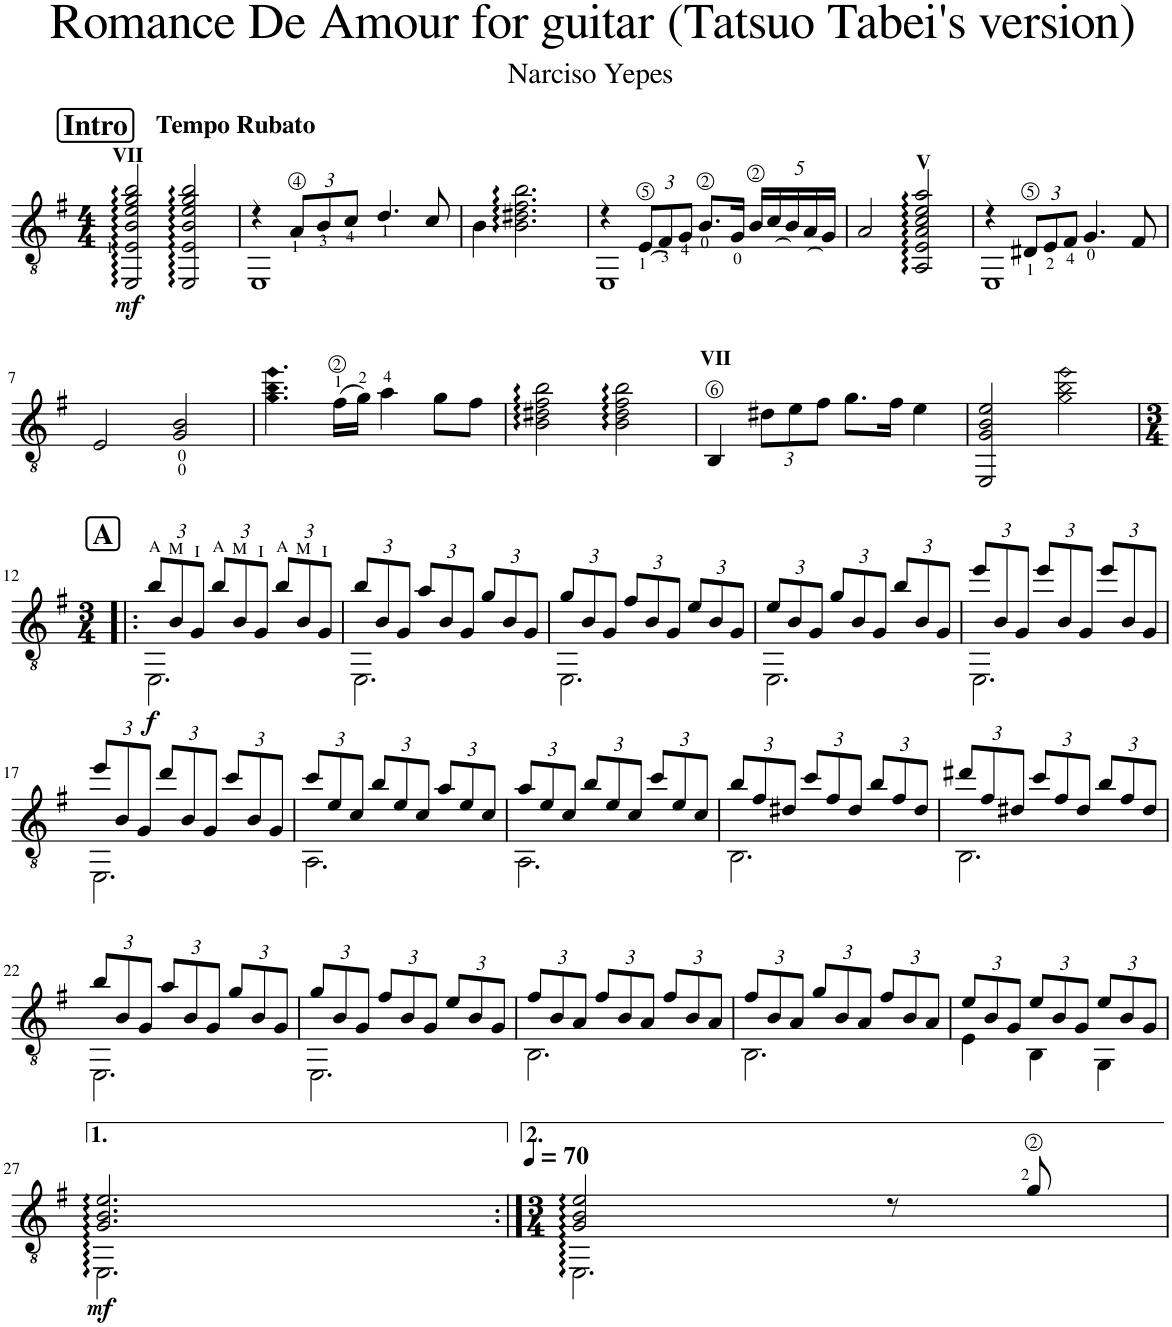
**kern	**dynam
*part1	*part1
*staff1	*staff1
*I"Classical Guitar	*
*I'Guit.	*
*clefGv2	*
*k[f#]	*
*M4/4	*
!!LO:REH:place=s1:a:B:cj:fs=14:t=Intro
=1	=1
!LO:TX:a:B:t=Tempo Rubato	!
!LO:TX:a:B:t=VII	!
!	!LO:DY:b
2EE/ 2E/ 2B/ 2e/ 2g/ 2b/	mf
2EE/ 2E/ 2B/ 2e/ 2g/ 2b/	.
=2	=2
*^	*
4r	1EE	.
*Xbrackettup	*	*
12A/L	.	.
12B/	.	.
12c/J	.	.
4.d/	.	.
8c/	.	.
*v	*v	*
=3	=3
4B\	.
2.B\ 2.d#X\ 2.f#\ 2.b\	.
=4	=4
*^	*
4r	1EE	.
(12E/L	.	.
12F#/)	.	.
12G</J	.	.
8.B/L	.	.
16G</Jk	.	.
20B/LL	.	.
(20c/	.	.
20B/)	.	.
(20A/	.	.
20G/JJ)	.	.
*v	*v	*
=5	=5
2A/	.
!LO:TX:a:B:t=V	!
2AA/ 2E/ 2A/ 2c/ 2e/ 2a/	.
=6	=6
*^	*
4r	1EE	.
12D#X</L	.	.
12E</	.	.
12F#</J	.	.
4.G</	.	.
8F#/	.	.
*v	*v	*
!!LO:LB:g=z
=7	=7
2E/	.
2G/ 2B/	.
=8	=8
4.g\ 4.b\ 4.ee\	.
(16f#\LL	.
16g\JJ)	.
4a\	.
8g\L	.
8f#\J	.
=9	=9
2B\ 2d#X\ 2f#\ 2b\	.
2B\ 2d#\ 2f#\ 2b\	.
=10	=10
!LO:TX:a:B:t=VII	!
4BB/	.
12d#X\L	.
12e\	.
12f#\J	.
8.g\L	.
16f#\Jk	.
4e\	.
=11	=11
2EE/ 2G/ 2B/ 2e/	.
2g\ 2b\ 2ee\	.
!!LO:LB:g=z
=12!|:	=12!|:
!!LO:REH:place=s1:a:B:cj:fs=14:t=A
*M3/4	*
*^	*
!	!	!LO:DY:b
12b/L	2.EE\	f
12B/	.	.
12G/J	.	.
12b/L	.	.
12B/	.	.
12G/J	.	.
12b/L	.	.
12B/	.	.
12G/J	.	.
=13	=13	=13
12b/L	2.EE\	.
12B/	.	.
12G/J	.	.
12a/L	.	.
12B/	.	.
12G/J	.	.
12g/L	.	.
12B/	.	.
12G/J	.	.
=14	=14	=14
12g/L	2.EE\	.
12B/	.	.
12G/J	.	.
12f#/L	.	.
12B/	.	.
12G/J	.	.
12e/L	.	.
12B/	.	.
12G/J	.	.
=15	=15	=15
12e/L	2.EE\	.
12B/	.	.
12G/J	.	.
12g/L	.	.
12B/	.	.
12G/J	.	.
12b/L	.	.
12B/	.	.
12G/J	.	.
=16	=16	=16
12ee/L	2.EE\	.
12B/	.	.
12G/J	.	.
12ee/L	.	.
12B/	.	.
12G/J	.	.
12ee/L	.	.
12B/	.	.
12G/J	.	.
!!LO:LB:g=z	!!
=17	=17	=17
12ee/L	2.EE\	.
12B/	.	.
12G/J	.	.
12dd/L	.	.
12B/	.	.
12G/J	.	.
12cc/L	.	.
12B/	.	.
12G/J	.	.
=18	=18	=18
12cc/L	2.AA\	.
12e/	.	.
12c/J	.	.
12b/L	.	.
12e/	.	.
12c/J	.	.
12a/L	.	.
12e/	.	.
12c/J	.	.
=19	=19	=19
12a/L	2.AA\	.
12e/	.	.
12c/J	.	.
12b/L	.	.
12e/	.	.
12c/J	.	.
12cc/L	.	.
12e/	.	.
12c/J	.	.
=20	=20	=20
12b/L	2.BB\	.
12f#/	.	.
12d#X/J	.	.
12cc/L	.	.
12f#/	.	.
12d#/J	.	.
12b/L	.	.
12f#/	.	.
12d#/J	.	.
=21	=21	=21
12dd#X/L	2.BB\	.
12f#/	.	.
12d#X/J	.	.
12cc/L	.	.
12f#/	.	.
12d#/J	.	.
12b/L	.	.
12f#/	.	.
12d#/J	.	.
!!LO:LB:g=z	!!
=22	=22	=22
12b/L	2.EE\	.
12B/	.	.
12G/J	.	.
12a/L	.	.
12B/	.	.
12G/J	.	.
12g/L	.	.
12B/	.	.
12G/J	.	.
=23	=23	=23
12g/L	2.EE\	.
12B/	.	.
12G/J	.	.
12f#/L	.	.
12B/	.	.
12G/J	.	.
12e/L	.	.
12B/	.	.
12G/J	.	.
=24	=24	=24
12f#/L	2.BB\	.
12B/	.	.
12A/J	.	.
12f#/L	.	.
12B/	.	.
12A/J	.	.
12f#/L	.	.
12B/	.	.
12A/J	.	.
=25	=25	=25
12f#/L	2.BB\	.
12B/	.	.
12A/J	.	.
12g/L	.	.
12B/	.	.
12A/J	.	.
12f#/L	.	.
12B/	.	.
12A/J	.	.
=26	=26	=26
12e/L	4E\	.
12B/	.	.
12G/J	.	.
12e/L	4BB\	.
12B/	.	.
12G/J	.	.
12e/L	4GG\	.
12B/	.	.
12G/J	.	.
!!LO:LB:g=z	!!
=27	=27	=27
!	!	!LO:DY:b
2.G/ 2.B/ 2.e/	2.EE\	mf
=28:|!	=28:|!	=28:|!
*M3/4	*	*
*MM70	*	*
2G/ 2B/ 2e/	2.EE\	.
8r	.	.
8g/	.	.
*v	*v	*
=	=
*-	*-
